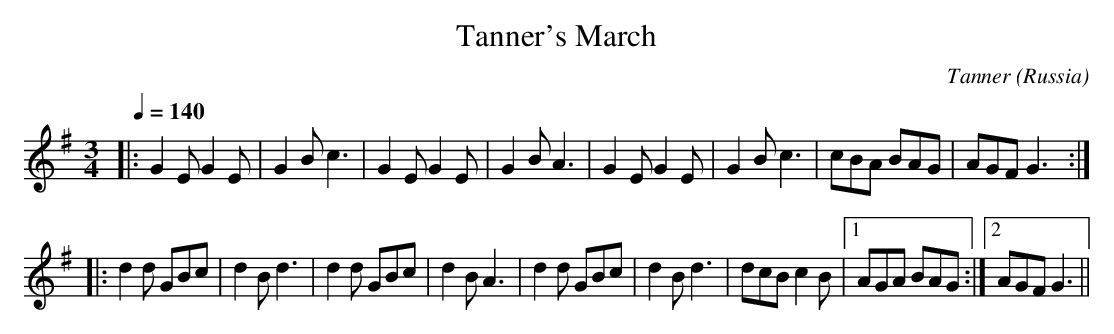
X:1
T:Tanner's March
C:Tanner
L:1/8
M:3/4
O:Russia
Q:1/4=140
K:E minor
|: \
G2EG2E | G2Bc3 | G2EG2E  | G2BA3 |\
G2EG2E | G2Bc3 | cBA BAG |AGF G3 :|
|: \
d2d GBc | d2Bd3 | d2d GBc | d2BA3 |\
d2d GBc | d2Bd3 |dcBc2B |1AGA BAG :|2 AGF G3||
